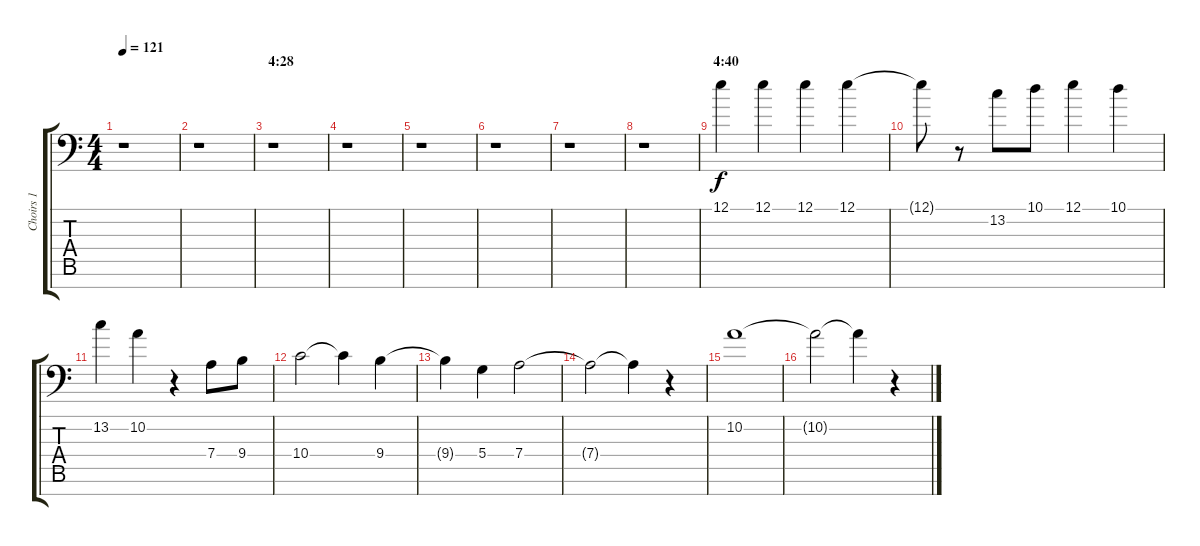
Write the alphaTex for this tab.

\track ("Choirs 1" "Choirs 1") {instrument choiraahs}
\staff {score tabs}
\tuning (E4 B3 G3 D3 A2 E2 C-1) {hide}
\ts (4 4)
\tempo 121
\clef f4
\ks c
r.1{dy f} |
r.1 |
\section ("" "4:28")
r.1 |
r.1 |
r.1 |
r.1 |
r.1 |
r.1 |
\section ("" "4:40")
12.1.4{volume 13 balance 8 instrument sopranosax} 12.1.4 12.1.4 12.1.4 |
12.1{t}.8 r.8 13.2.8 10.1.8 12.1.4 10.1.4 |
13.2.4 10.2.4 r.4{volume 15 balance 16 instrument choiraahs} 7.4.8 9.4.8 |
10.4.2 10.4{t}.4 9.4.4 |
9.4{t}.4 5.4.4 7.4.2 |
7.4{t}.2 7.4{t}.4 r.4 |
10.2.1 |
10.2{t}.2 10.2{t}.4 r.4
